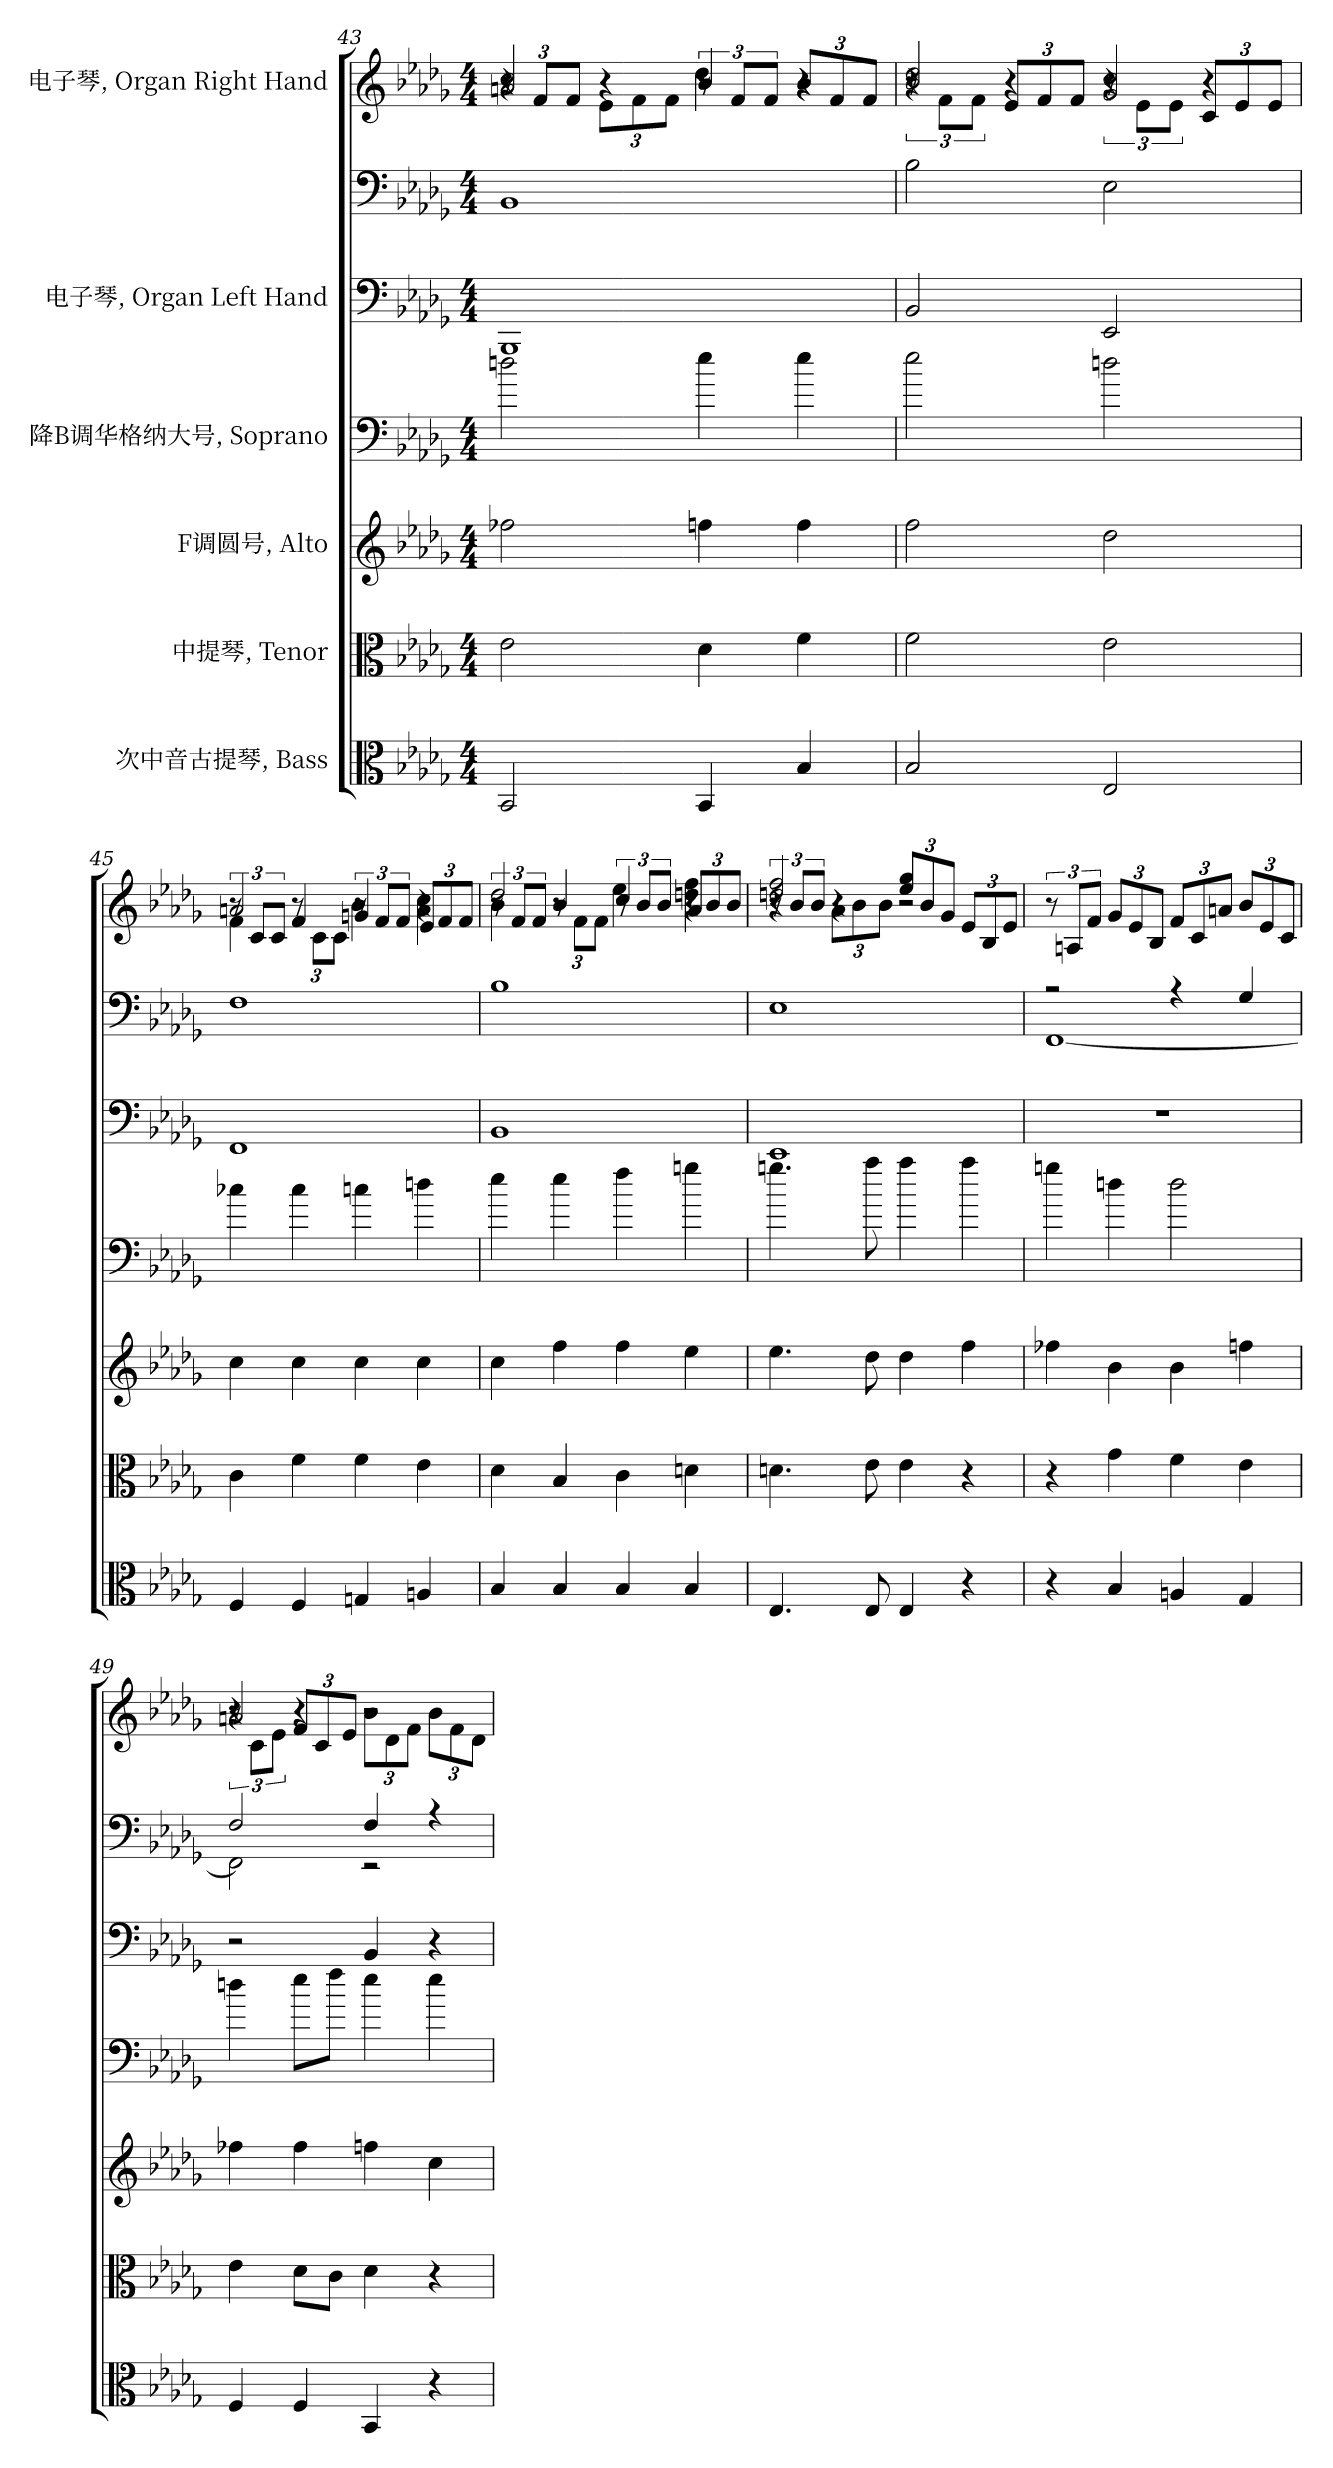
**kern	**kern	**kern	**kern	**kern	**kern	**kern
*part6	*part5	*part4	*part3	*part2	*part2	*part1
*staff7	*staff6	*staff5	*staff4	*staff3	*staff2	*staff1
*I"次中音古提琴, Bass	*I"中提琴, Tenor	*I"F调圆号, Alto	*I"降B调华格纳大号, Soprano	*I"电子琴, Organ Left Hand	*	*I"电子琴, Organ Right Hand
*clefC3	*clefC3	*clefG2	*clefF4	*clefF4	*clefF4	*clefG2
*	*	*ITrd4c7	*ITrd1c2	*	*	*
*k[b-e-a-d-g-]	*k[b-e-a-d-g-]	*k[b-e-a-d-g-c-]	*k[b-e-a-d-g-c-f-]	*k[b-e-a-d-g-]	*k[b-e-a-d-g-]	*k[b-e-a-d-g-]
*M4/4	*M4/4	*M4/4	*M4/4	*M4/4	*M4/4	*M4/4
=43	=43	=43	=43	=43	=43	=43
*	*	*	*	*	*	*^
*	*	*	*	*	*	*	*^
2BB-/	2e-\	2b--X\	2ccn\	1BBB-	1BB-	2an/ 2cc/	4r	12r
.	.	.	.	.	.	.	.	12f/L
.	.	.	.	.	.	.	.	12f/J
*	*	*	*	*	*	*	*Xbrackettup	*
.	.	.	.	.	.	.	12e-\L	4r
.	.	.	.	.	.	.	12f\	.
.	.	.	.	.	.	.	12f\J	.
*	*	*	*	*	*	*	*	*brackettup
4BB-/	4d-\	4b-X\	4dd-\	.	.	4b-/	4dd-\	12r
.	.	.	.	.	.	.	.	12f/L
.	.	.	.	.	.	.	.	12f/J
*	*	*	*	*	*	*	*	*Xbrackettup
4B-/	4f\	4b-\	4dd-\	.	.	4r	4r	12b-/L
.	.	.	.	.	.	.	.	12f/
.	.	.	.	.	.	.	.	12f/J
!!LO:PB:g=z	!!	!!
=44	=44	=44	=44	=44	=44	=44	=44	=44
*	*	*	*	*	*	*	*brackettup	*
2B-/	2f\	2b-\	2dd-\	2BB-/	2B-\	2b-/ 2dd-/	12r	4r
.	.	.	.	.	.	.	12f\L	.
.	.	.	.	.	.	.	12f\J	.
*	*	*	*	*	*	*	*	*Xbrackettup
.	.	.	.	.	.	.	4r	12e-/L
.	.	.	.	.	.	.	.	12f/
.	.	.	.	.	.	.	.	12f/J
*	*	*	*	*	*	*	*brackettup	*
2E-/	2e-\	2g-\	2ccn\	2EE-/	2E-\	2g-/ 2cc/	12r	4r
.	.	.	.	.	.	.	12e-\L	.
.	.	.	.	.	.	.	12e-\J	.
*	*	*	*	*	*	*	*	*Xbrackettup
.	.	.	.	.	.	.	4r	12c/L
.	.	.	.	.	.	.	.	12e-/
.	.	.	.	.	.	.	.	12e-/J
=45	=45	=45	=45	=45	=45	=45	=45	=45
*	*	*	*	*	*	*	*	*brackettup
4F/	4c\	4f\	4b--X\	1FF	1F	2an/	4f\	12r
.	.	.	.	.	.	.	.	12c/L
.	.	.	.	.	.	.	.	12c/J
4F/	4f\	4f\	4b--\	.	.	.	12r	4f/
.	.	.	.	.	.	.	12c\L	.
.	.	.	.	.	.	.	12c\J	.
4Gn/	4f\	4f\	4b-X\	.	.	4gn/	4b-\	12r
.	.	.	.	.	.	.	.	12f/L
.	.	.	.	.	.	.	.	12f/J
*	*	*	*	*	*	*	*	*Xbrackettup
4An/	4e-\	4f\	4ccn\	.	.	4r	4a\ 4cc\	12e-/L
.	.	.	.	.	.	.	.	12f/
.	.	.	.	.	.	.	.	12f/J
!!LO:PB:g=z	!!	!!
=46	=46	=46	=46	=46	=46	=46	=46	=46
*	*	*	*	*	*	*	*	*brackettup
4B-/	4d-\	4f\	4dd-\	1BB-	1B-	2dd-/	4b-\	12r
.	.	.	.	.	.	.	.	12f/L
.	.	.	.	.	.	.	.	12f/J
4B-/	4B-/	4b-\	4dd-\	.	.	.	12r	4b-/
.	.	.	.	.	.	.	12f\L	.
.	.	.	.	.	.	.	12f\J	.
4B-/	4c\	4b-\	4ee-\	.	.	4cc/	4ee-\	12r
.	.	.	.	.	.	.	.	12b-/L
.	.	.	.	.	.	.	.	12b-/J
*	*	*	*	*	*	*	*	*Xbrackettup
4B-/	4dn\	4a-\	4ffn\	.	.	4r	4ddn\ 4ff\	12a-/L
.	.	.	.	.	.	.	.	12b-/
.	.	.	.	.	.	.	.	12b-/J
=47	=47	=47	=47	=47	=47	=47	=47	=47
*	*	*	*	*	*	*	*	*brackettup
4.E-/	4.dn\	4.a-\	4.ffn\	1EE-	1E-	2ddn/ 2ff/	4r	12r
.	.	.	.	.	.	.	.	12b-/L
.	.	.	.	.	.	.	.	12b-/J
*	*	*	*	*	*	*	*Xbrackettup	*
.	.	.	.	.	.	.	12a-\L	4r
.	.	.	.	.	.	.	12b-\	.
8E-/	8e-\	8g-\	8gg-\	.	.	.	.	.
.	.	.	.	.	.	.	12b-\J	.
4E-/	4e-\	4g-\	4gg-\	.	.	2r	2r	12ee-/ 12gg-/L
.	.	.	.	.	.	.	.	12b-/
.	.	.	.	.	.	.	.	12g-/J
4r	4r	4b-\	4gg-\	.	.	.	.	12e-/L
.	.	.	.	.	.	.	.	12B-/
.	.	.	.	.	.	.	.	12e-/J
*	*	*	*	*	*	*v	*v	*v
!!LO:PB:g=z
=48	=48	=48	=48	=48	=48	=48
*	*	*	*	*	*^	*
*	*	*	*	*	*	*	*brackettup
4r	4r	4b--X\	4ffn\	1r	2r	[1FF	12r
.	.	.	.	.	.	.	12An/L
.	.	.	.	.	.	.	12f/J
*	*	*	*	*	*	*	*Xbrackettup
4B-/	4g-\	4e-\	4ccn\	.	.	.	12g-/L
.	.	.	.	.	.	.	12e-/
.	.	.	.	.	.	.	12B-/J
4An/	4f\	4e-\	2cc\	.	4r	.	12f/L
.	.	.	.	.	.	.	12c/
.	.	.	.	.	.	.	12an/J
4G-/	4e-\	4b-X\	.	.	4G-/	.	12b-/L
.	.	.	.	.	.	.	12e-/
.	.	.	.	.	.	.	12c/J
=49	=49	=49	=49	=49	=49	=49	=49
*	*	*	*	*	*	*	*^
*	*	*	*	*	*	*	*	*brackettup
*	*	*	*	*	*	*	*	*^
4F/	4e-\	4b--X\	4ccn\	2r	2F/	2FF\]	2an/	12r	4r
.	.	.	.	.	.	.	.	12c\L	.
.	.	.	.	.	.	.	.	12e-\J	.
*	*	*	*	*	*	*	*	*	*Xbrackettup
4F/	8d-\L	4b--\	8dd-\L	.	.	.	.	4r	12f/L
.	.	.	.	.	.	.	.	.	12c/
.	8c\J	.	8ee-\J	.	.	.	.	.	.
.	.	.	.	.	.	.	.	.	12e-/J
4BB-/	4d-\	4b-X\	4dd-\	4BB-/	4F/	2r	2r	12b-\L	2r
.	.	.	.	.	.	.	.	12d-\	.
.	.	.	.	.	.	.	.	12f\J	.
4r	4r	4f\	4dd-\	4r	4r	.	.	12b-\L	.
.	.	.	.	.	.	.	.	12f\	.
.	.	.	.	.	.	.	.	12d-\J	.
*	*	*	*	*	*v	*v	*	*	*
*	*	*	*	*	*	*v	*v	*v
=	=	=	=	=	=	=
*-	*-	*-	*-	*-	*-	*-
